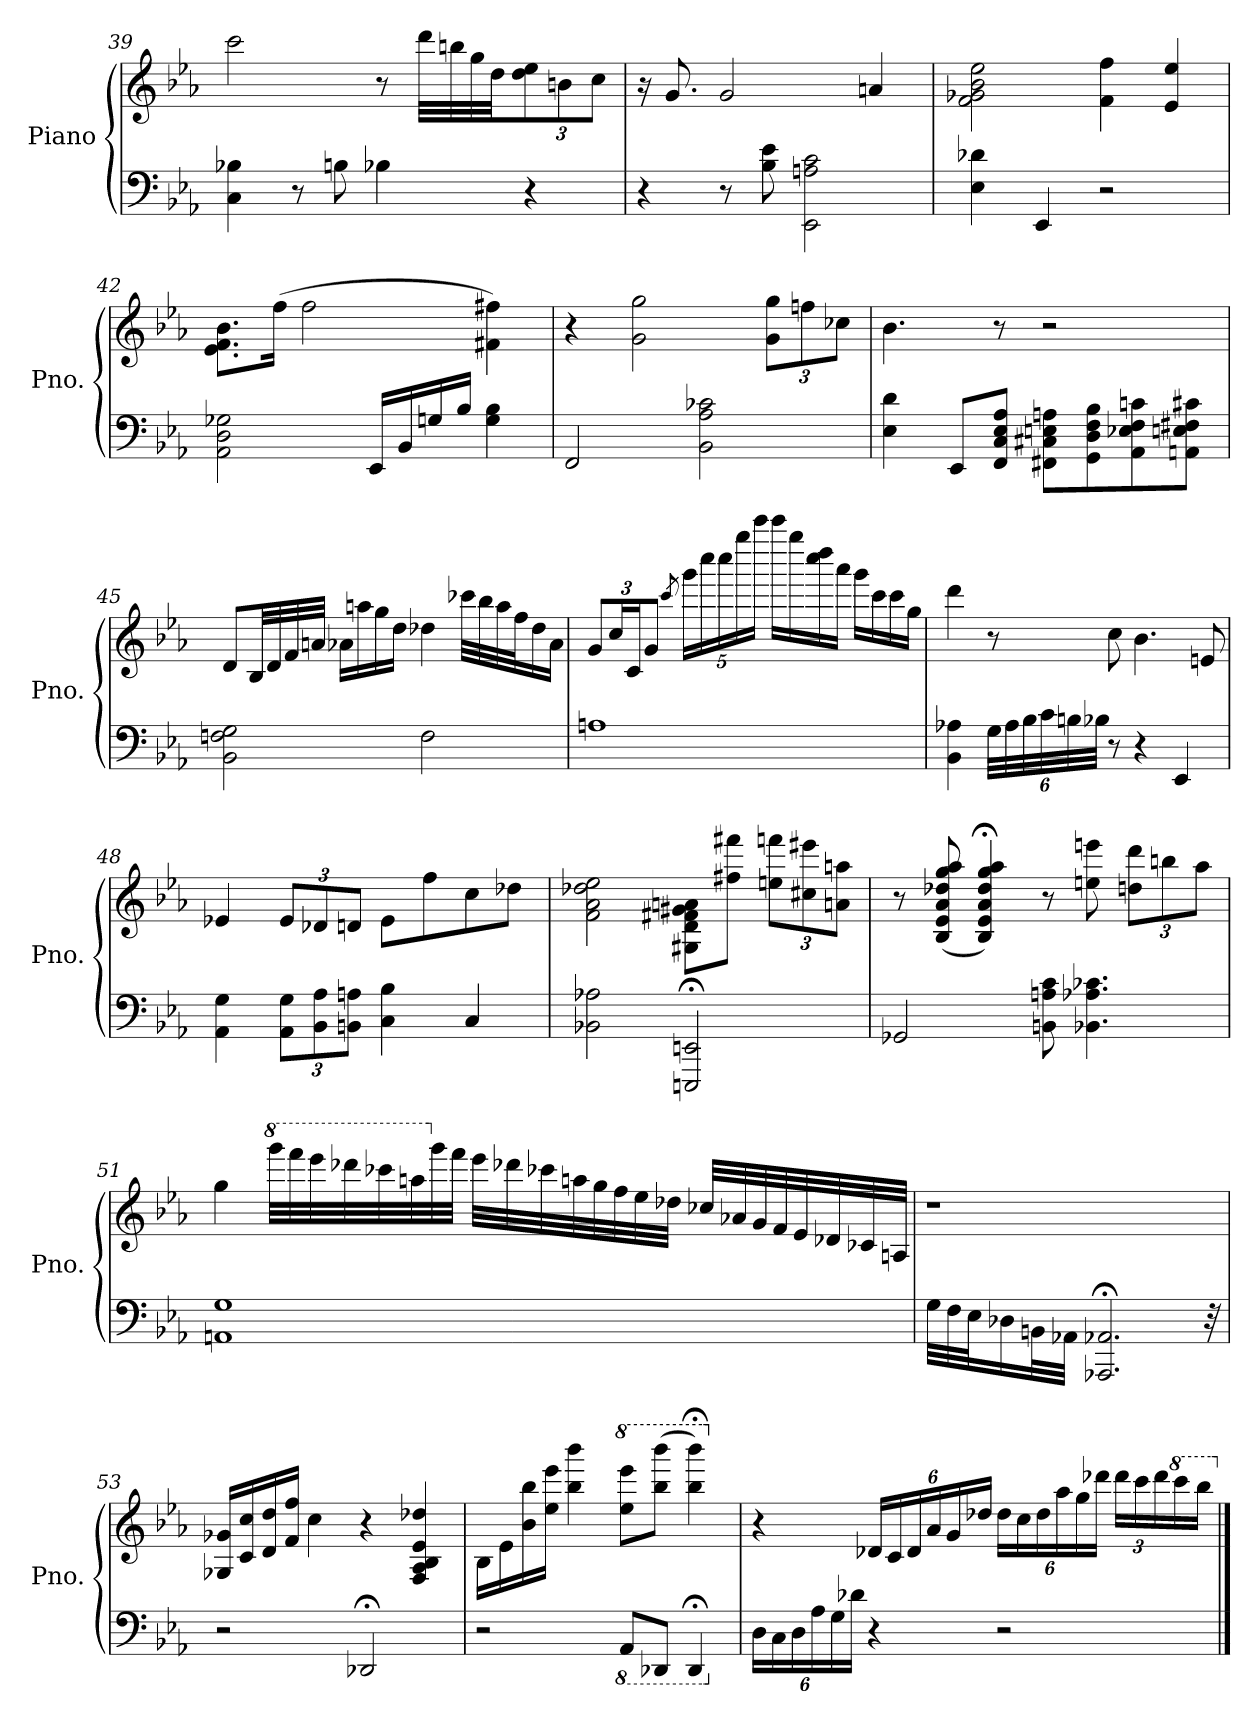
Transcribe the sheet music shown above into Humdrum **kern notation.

**kern	**kern
*part1	*part1
*staff2	*staff1
*I"Piano	*
*I'Pno.	*
!!LO:LB:g=z
*clefF4	*clefG2
*k[b-e-a-]	*k[b-e-a-]
=39	=39
4C\ 4B-X\	2ccc\
8r	.
8Bn\	.
4B-X\	8r
.	32ddd\LLL
.	32bbn\
.	32gg\
.	32dd\JJ
*	*Xbrackettup
4r	12dd\ 12ee-\
.	12bn\
.	12cc\J
=40	=40
4r	16r
.	8.g/
8r	2g/
8B-\ 8e-\	.
2EE-\ 2An\ 2c\	.
.	4an/
=41	=41
4E-\ 4d-X\	2f\ 2g-X\ 2b-\ 2ee-\
4EE-/	.
2r	4f\ 4ff\
.	4e-/ 4ee-/
=42	=42
2AA-\ 2D\ 2G-X\	8.e-\ 8.f\ 8.b-\L
.	(16ff\Jk
.	2ff\
16EE-/LL	.
16BB-/	.
16Gn/	.
16B-/JJ	.
4G\ 4B-\	4f#X\ 4ff#X\)
=43	=43
2FF/	4r
.	2g\ 2gg\
2BB-\ 2A-\ 2c-X\	.
.	12g\ 12gg\L
.	12ffn\
.	12cc-X\J
!!LO:LB:g=z
=44	=44
4E-\ 4d\	4.b-\
8EE-/L	.
8FF/ 8C/ 8E-/ 8A-/J	8r
8FF#X\ 8C#X\ 8En\ 8An\L	2r
8GG\ 8D\ 8F\ 8B-\	.
8AA-\ 8E-X\ 8F\ 8cn\	.
8AAn\ 8En\ 8F#X\ 8c#X\J	.
=45	=45
2BB-\ 2Fn\ 2G\	8d/L
.	32B-/LL
.	32d/
.	32f/
.	32an/JJJ
.	16a-X\LL
.	16aan\
.	16gg\
.	16dd\JJ
2F\	4dd-X\
.	32ccc-X\LLL
.	32bb-\
.	32aa\
.	32ff\J
.	16dd-\
.	16a-\JJ
!!LO:LB:g=z
=46	=46
1An	12g/L
.	24cc/L
.	24c/J
.	12g/J
.	8qccc/
.	20ggg\LL
.	20cccc\
.	20cccc\
.	20gggg\
.	20ccccc\JJ
.	16ccccc\LL
.	16gggg\
.	16cccc\ 16dddd\
.	16aaa-\JJ
.	16ggg\LL
.	16ccc\
.	16ccc\
.	16gg\JJ
=47	=47
4BB-\ 4A-X\	4ddd\
*Xbrackettup	*
48G\LLL	8r
48A-\	.
48B-\	.
48c\	.
48Bn\	.
48B-X\JJJ	.
8r	8cc\
4r	4.b-\
4EE-/	.
.	8en/
!!LO:PB:g=z
=48	=48
4AA-\ 4G\	4e-X/
12AA-\ 12G\L	12e-/L
12BB-\ 12A-\	12d-X/
12BBn\ 12An\J	12dn/J
4C\ 4B-\	8e-\L
.	8ff\
4C/	8cc\
.	8dd-X\J
=49	=49
2BB-X\ 2A-X\	2f\ 2a-\ 2dd-X\ 2ee-\
2EEEn/;< 2EEn/;<	8G#X\ 8d\ 8f#X\ 8g#X\ 8an\L
.	8ff#X\ 8fff#X\J
.	12een\ 12fffn\L
.	12cc#X\ 12eee#X\
.	12an\ 12aan\J
=50	=50
2GG-X/	8r
.	(8B-/ 8e-/ 8a-/ 8dd-X/ 8gg/ 8aa-/
.	4B-/;< 4e-/;< 4a-/;< 4dd-/;< 4gg/;< 4aa-/;<)
8BBn\ 8An\ 8c\	8r
4.BB-X\ 4.A-X\ 4.c-X\	8een\ 8eeen\
.	12ddn\ 12ddd\L
.	12bbn\
.	12aa-\J
!!LO:LB:g=z
=51	=51
1AAn 1G	4gg\
*	*8va
.	32gggg\LLL
.	32ffff\
.	32eeee-\
.	32dddd-X\
.	32cccc-X\
.	32aaan\
*	*X8va
.	32ggg\
.	32fff\JJJ
.	32eee-\LLL
.	32ddd-X\
.	32ccc-X\
.	32aan\
.	32gg\
.	32ff\
.	32ee-\
.	32dd-X\JJJ
.	32cc-X/LLL
.	32a-X/
.	32g/
.	32f/
.	32e-/
.	32d-X/
.	32c-X/
.	32An/JJJ
!!LO:LB:g=z
=52	=52
32G\LLL	1r
32F\	.
32E-\J	.
16D-X\	.
32BBn\L	.
32AA-X\JJJ	.
2.AAA-X/;< 2.AA-X/;<	.
32r	.
=53	=53
2r	16G-X/ 16g-X/LL
.	16c/ 16cc/
.	16d/ 16dd/
.	16f/ 16ff/JJ
.	4cc\
2DD-X;</	4r
.	4F/ 4A-/ 4B-/ 4e-/ 4dd-X/
=54	=54
2r	16B-\LL
.	16e-\
.	16b-\ 16bb-\
.	16ee-\ 16eee-\JJ
.	4bb-\ 4bbb-\
*8ba	*
*	*8va
8AAA-/L	8eee-\ 8eeee-\L
8DDD-X/J	(8bbb-\ 8bbbb-\J
4DDD-;</	4bbb-\;< 4bbbb-\;<)
!!LO:LB:g=z
=55	=55
*X8ba	*
*	*X8va
24D\LL	4r
24C\	.
24D\	.
24A-\	.
24G\	.
24d-X\JJ	.
4r	24d-X/LL
.	24c/
.	24d-/
.	24a-/
.	24g/
.	24dd-X/JJ
2r	24dd-\LL
.	24cc\
.	24dd-\
.	24aa-\
.	24gg\
.	24ddd-X\JJ
.	24ddd-\LL
.	24ccc\
.	24ddd-\
*	*8va
.	16cccc\
.	16bbb-\JJ
*	*X8va
==	==
*-	*-
